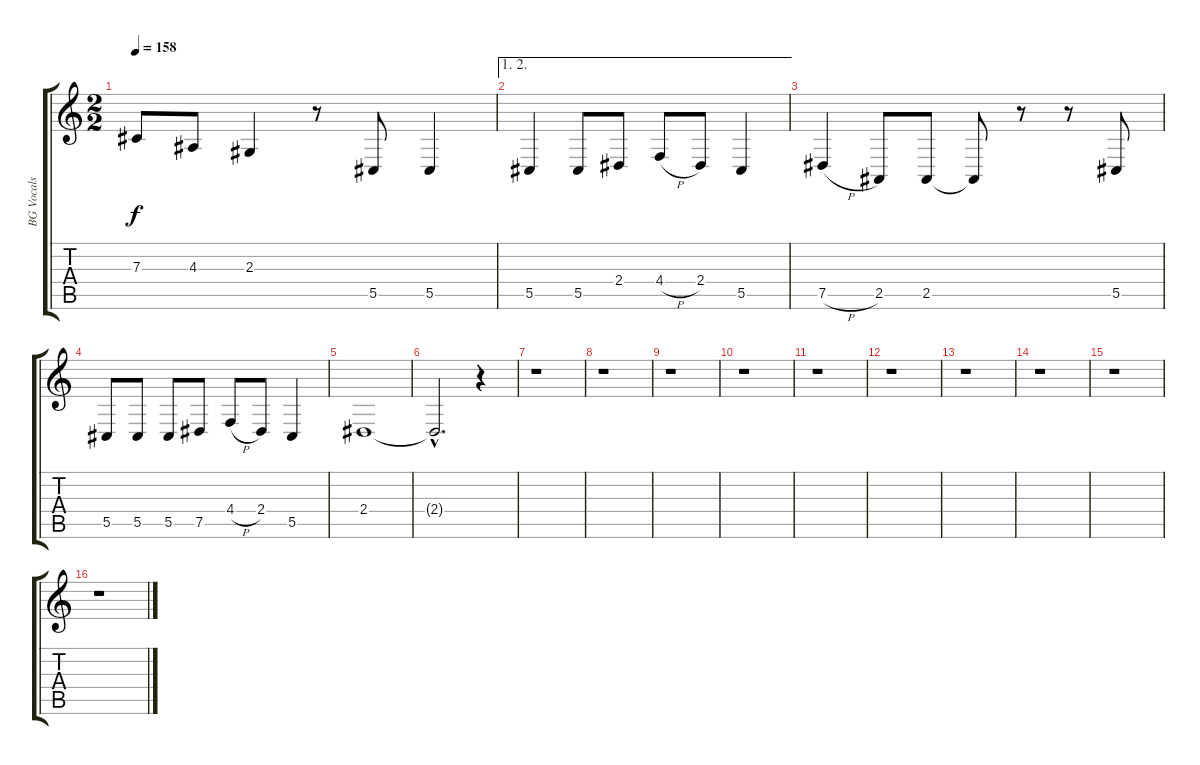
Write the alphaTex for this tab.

\track ("BG Vocals" "BG Vocals") {instrument synthstrings1}
\staff {score tabs}
\tuning (Eb4 Bb3 Gb3 Db3 Ab2 Eb2) {hide}
\ts (2 2)
\tempo 158
\clef g2
\ks c
7.3.8{dy f} 4.3.8 2.3.4 r.8 5.5.8 5.5.4 |
\ae (1 2)
5.5.4 5.5.8 2.4.8 4.4{h}.8 2.4.8 5.5.4 |
7.5{h}.4 2.5.8 2.5.8 2.5{t}.8 r.8 r.8 5.5.8 |
5.5.8 5.5.8 5.5.8 7.5.8 4.4{h}.8 2.4.8 5.5.4 |
2.4.1 |
2.4{hac t}.2{d} r.4 |
r.1 |
r.1 |
r.1 |
r.1 |
r.1 |
r.1 |
r.1 |
r.1 |
r.1 |
r.1
